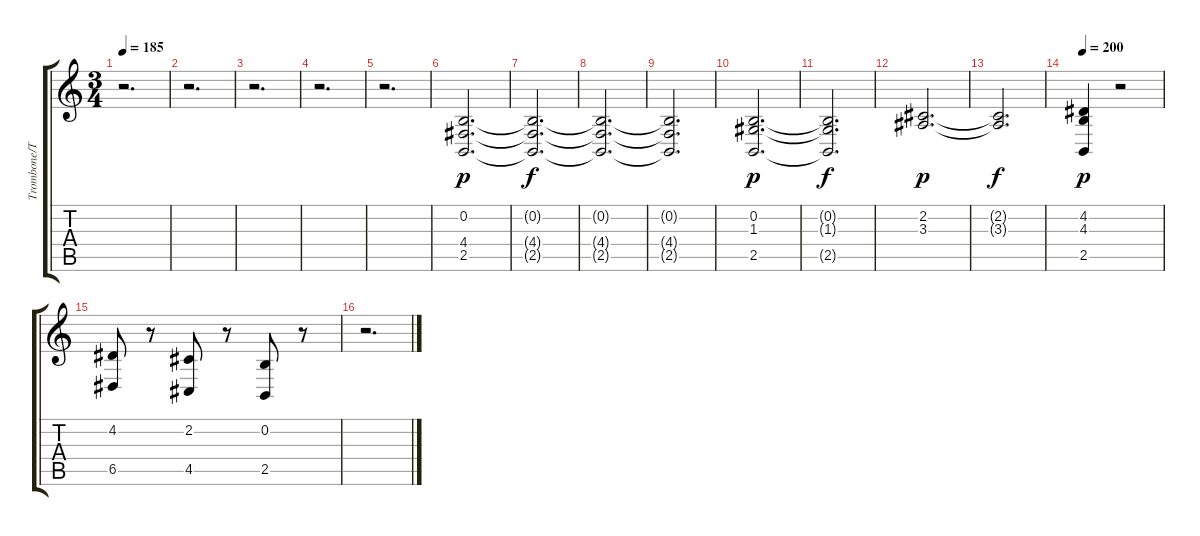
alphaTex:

\track ("Trombone/Tuba." "Trombone/T") {instrument trombone}
\staff {score tabs}
\tuning (E4 B3 G3 D3 A2 E2) {hide}
\ts (3 4)
\tempo 185
\clef g2
\ks c
r.2{d dy f} |
r.2{d} |
r.2{d} |
r.2{d} |
r.2{d} |
(0.2 4.4 2.5).2{d dy p} |
(0.2{t} 4.4{t} 2.5{t}).2{d dy f} |
(0.2{t} 4.4{t} 2.5{t}).2{d} |
(0.2{t} 4.4{t} 2.5{t}).2{d} |
(0.2 1.3 2.5).2{d dy p} |
(0.2{t} 1.3{t} 2.5{t}).2{d dy f} |
(2.2 3.3).2{d dy p} |
(2.2{t} 3.3{t}).2{d dy f} |
\tempo 200
(4.2 4.3 2.5).4{dy p} r.2 |
(4.2 6.5).8 r.8 (2.2 4.5).8 r.8 (0.2 2.5).8 r.8 |
r.2{d}
